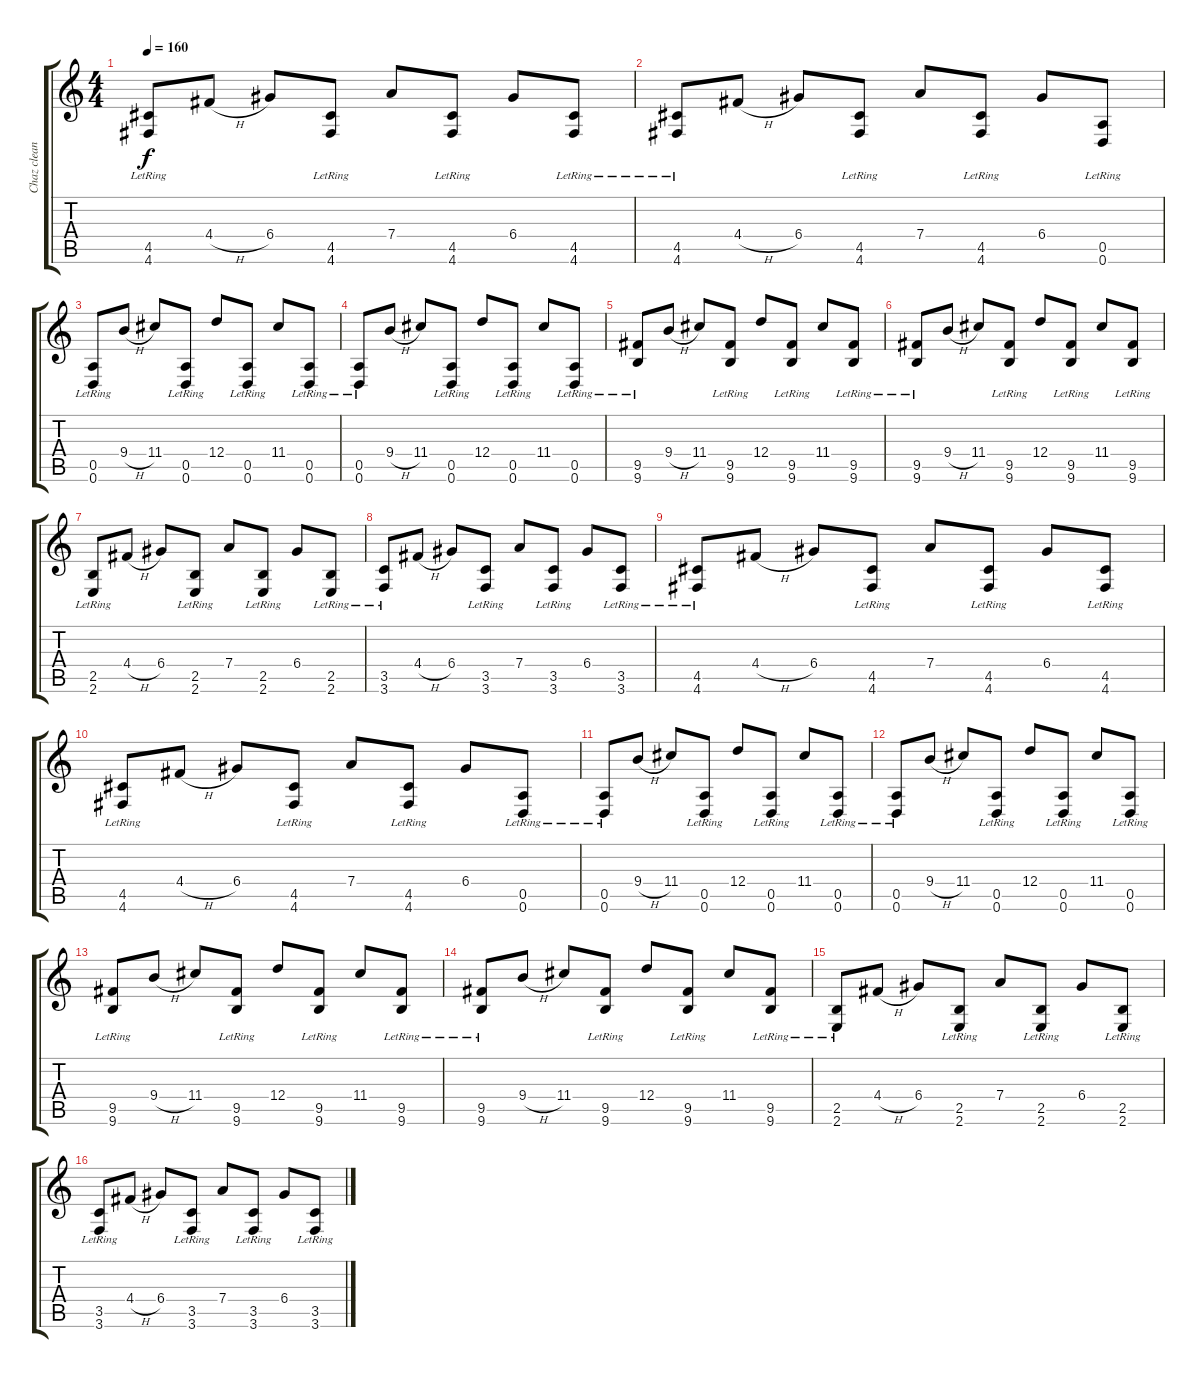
\track ("Chaz clean" "Chaz clean") {instrument electricguitarjazz}
\staff {score tabs}
\tuning (E4 B3 G3 D3 A2 D2) {hide}
\ts (4 4)
\tempo 160
\clef g2
\ks c
(4.5{lr} 4.6{lr}).8{dy f} 4.4{h}.8 6.4.8 (4.5{lr} 4.6{lr}).8 7.4.8 (4.5{lr} 4.6{lr}).8 6.4.8 (4.5{lr} 4.6{lr}).8 |
(4.5{lr} 4.6{lr}).8 4.4{h}.8 6.4.8 (4.5{lr} 4.6{lr}).8 7.4.8 (4.5{lr} 4.6{lr}).8 6.4.8 (0.5{lr} 0.6{lr}).8 |
(0.5{lr} 0.6{lr}).8 9.4{h}.8 11.4.8 (0.5{lr} 0.6{lr}).8 12.4.8 (0.5{lr} 0.6{lr}).8 11.4.8 (0.5{lr} 0.6{lr}).8 |
(0.5{lr} 0.6{lr}).8 9.4{h}.8 11.4.8 (0.5{lr} 0.6{lr}).8 12.4.8 (0.5{lr} 0.6{lr}).8 11.4.8 (0.5{lr} 0.6{lr}).8 |
(9.5{lr} 9.6{lr}).8 9.4{h}.8 11.4.8 (9.5{lr} 9.6{lr}).8 12.4.8 (9.5{lr} 9.6{lr}).8 11.4.8 (9.5{lr} 9.6{lr}).8 |
(9.5{lr} 9.6{lr}).8 9.4{h}.8 11.4.8 (9.5{lr} 9.6{lr}).8 12.4.8 (9.5{lr} 9.6{lr}).8 11.4.8 (9.5{lr} 9.6{lr}).8 |
(2.5{lr} 2.6{lr}).8 4.4{h}.8 6.4.8 (2.5{lr} 2.6{lr}).8 7.4.8 (2.5{lr} 2.6{lr}).8 6.4.8 (2.5{lr} 2.6{lr}).8 |
(3.5{lr} 3.6{lr}).8 4.4{h}.8 6.4.8 (3.5{lr} 3.6{lr}).8 7.4.8 (3.5{lr} 3.6{lr}).8 6.4.8 (3.5{lr} 3.6{lr}).8 |
(4.5{lr} 4.6{lr}).8 4.4{h}.8 6.4.8 (4.5{lr} 4.6{lr}).8 7.4.8 (4.5{lr} 4.6{lr}).8 6.4.8 (4.5{lr} 4.6{lr}).8 |
(4.5{lr} 4.6{lr}).8 4.4{h}.8 6.4.8 (4.5{lr} 4.6{lr}).8 7.4.8 (4.5{lr} 4.6{lr}).8 6.4.8 (0.5{lr} 0.6{lr}).8 |
(0.5{lr} 0.6{lr}).8 9.4{h}.8 11.4.8 (0.5{lr} 0.6{lr}).8 12.4.8 (0.5{lr} 0.6{lr}).8 11.4.8 (0.5{lr} 0.6{lr}).8 |
(0.5{lr} 0.6{lr}).8 9.4{h}.8 11.4.8 (0.5{lr} 0.6{lr}).8 12.4.8 (0.5{lr} 0.6{lr}).8 11.4.8 (0.5{lr} 0.6{lr}).8 |
(9.5{lr} 9.6{lr}).8 9.4{h}.8 11.4.8 (9.5{lr} 9.6{lr}).8 12.4.8 (9.5{lr} 9.6{lr}).8 11.4.8 (9.5{lr} 9.6{lr}).8 |
(9.5{lr} 9.6{lr}).8 9.4{h}.8 11.4.8 (9.5{lr} 9.6{lr}).8 12.4.8 (9.5{lr} 9.6{lr}).8 11.4.8 (9.5{lr} 9.6{lr}).8 |
(2.5{lr} 2.6{lr}).8 4.4{h}.8 6.4.8 (2.5{lr} 2.6{lr}).8 7.4.8 (2.5{lr} 2.6{lr}).8 6.4.8 (2.5{lr} 2.6{lr}).8 |
(3.5{lr} 3.6{lr}).8 4.4{h}.8 6.4.8 (3.5{lr} 3.6{lr}).8 7.4.8 (3.5{lr} 3.6{lr}).8 6.4.8 (3.5{lr} 3.6{lr}).8
